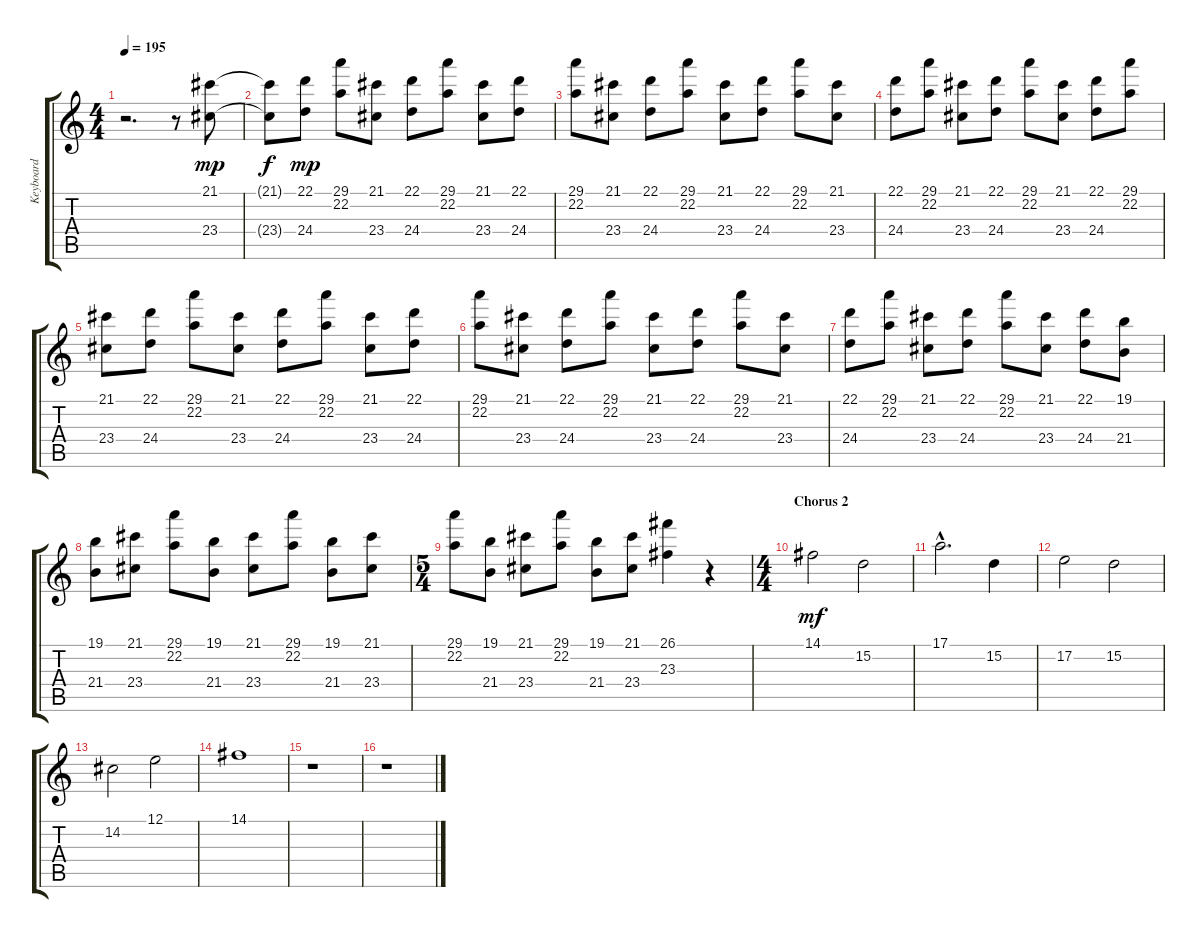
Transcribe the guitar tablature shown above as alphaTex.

\track ("Keyboard" "Keyboard") {instrument musicbox}
\staff {score tabs}
\tuning (E4 B3 G3 D3 A2 E2) {hide}
\ts (4 4)
\tempo 195
\clef g2
\ks c
r.2{d dy mf} r.8 (21.1 23.4).8{dy mp volume 12 balance 14 instrument banjo} |
(21.1{t} 23.4{t}).8{dy f} (22.1 24.4).8{dy mp} (29.1 22.2).8 (21.1 23.4).8 (22.1 24.4).8 (29.1 22.2).8 (21.1 23.4).8 (22.1 24.4).8 |
(29.1 22.2).8 (21.1 23.4).8 (22.1 24.4).8 (29.1 22.2).8 (21.1 23.4).8 (22.1 24.4).8 (29.1 22.2).8 (21.1 23.4).8 |
(22.1 24.4).8 (29.1 22.2).8 (21.1 23.4).8 (22.1 24.4).8 (29.1 22.2).8 (21.1 23.4).8 (22.1 24.4).8 (29.1 22.2).8 |
(21.1 23.4).8 (22.1 24.4).8 (29.1 22.2).8 (21.1 23.4).8 (22.1 24.4).8 (29.1 22.2).8 (21.1 23.4).8 (22.1 24.4).8 |
(29.1 22.2).8 (21.1 23.4).8 (22.1 24.4).8 (29.1 22.2).8 (21.1 23.4).8 (22.1 24.4).8 (29.1 22.2).8 (21.1 23.4).8 |
(22.1 24.4).8 (29.1 22.2).8 (21.1 23.4).8 (22.1 24.4).8 (29.1 22.2).8 (21.1 23.4).8 (22.1 24.4).8 (19.1 21.4).8 |
(19.1 21.4).8 (21.1 23.4).8 (29.1 22.2).8 (19.1 21.4).8 (21.1 23.4).8 (29.1 22.2).8 (19.1 21.4).8 (21.1 23.4).8 |
\ts (5 4)
(29.1 22.2).8 (19.1 21.4).8 (21.1 23.4).8 (29.1 22.2).8 (19.1 21.4).8 (21.1 23.4).8 (26.1 23.3).4 r.4 |
\ts (4 4)
\section ("" "Chorus 2")
14.1.2{dy mf instrument glockenspiel} 15.2.2 |
17.1{hac}.2{d} 15.2.4 |
17.2.2 15.2.2 |
14.2.2 12.1.2 |
14.1.1 |
r.1 |
r.1
